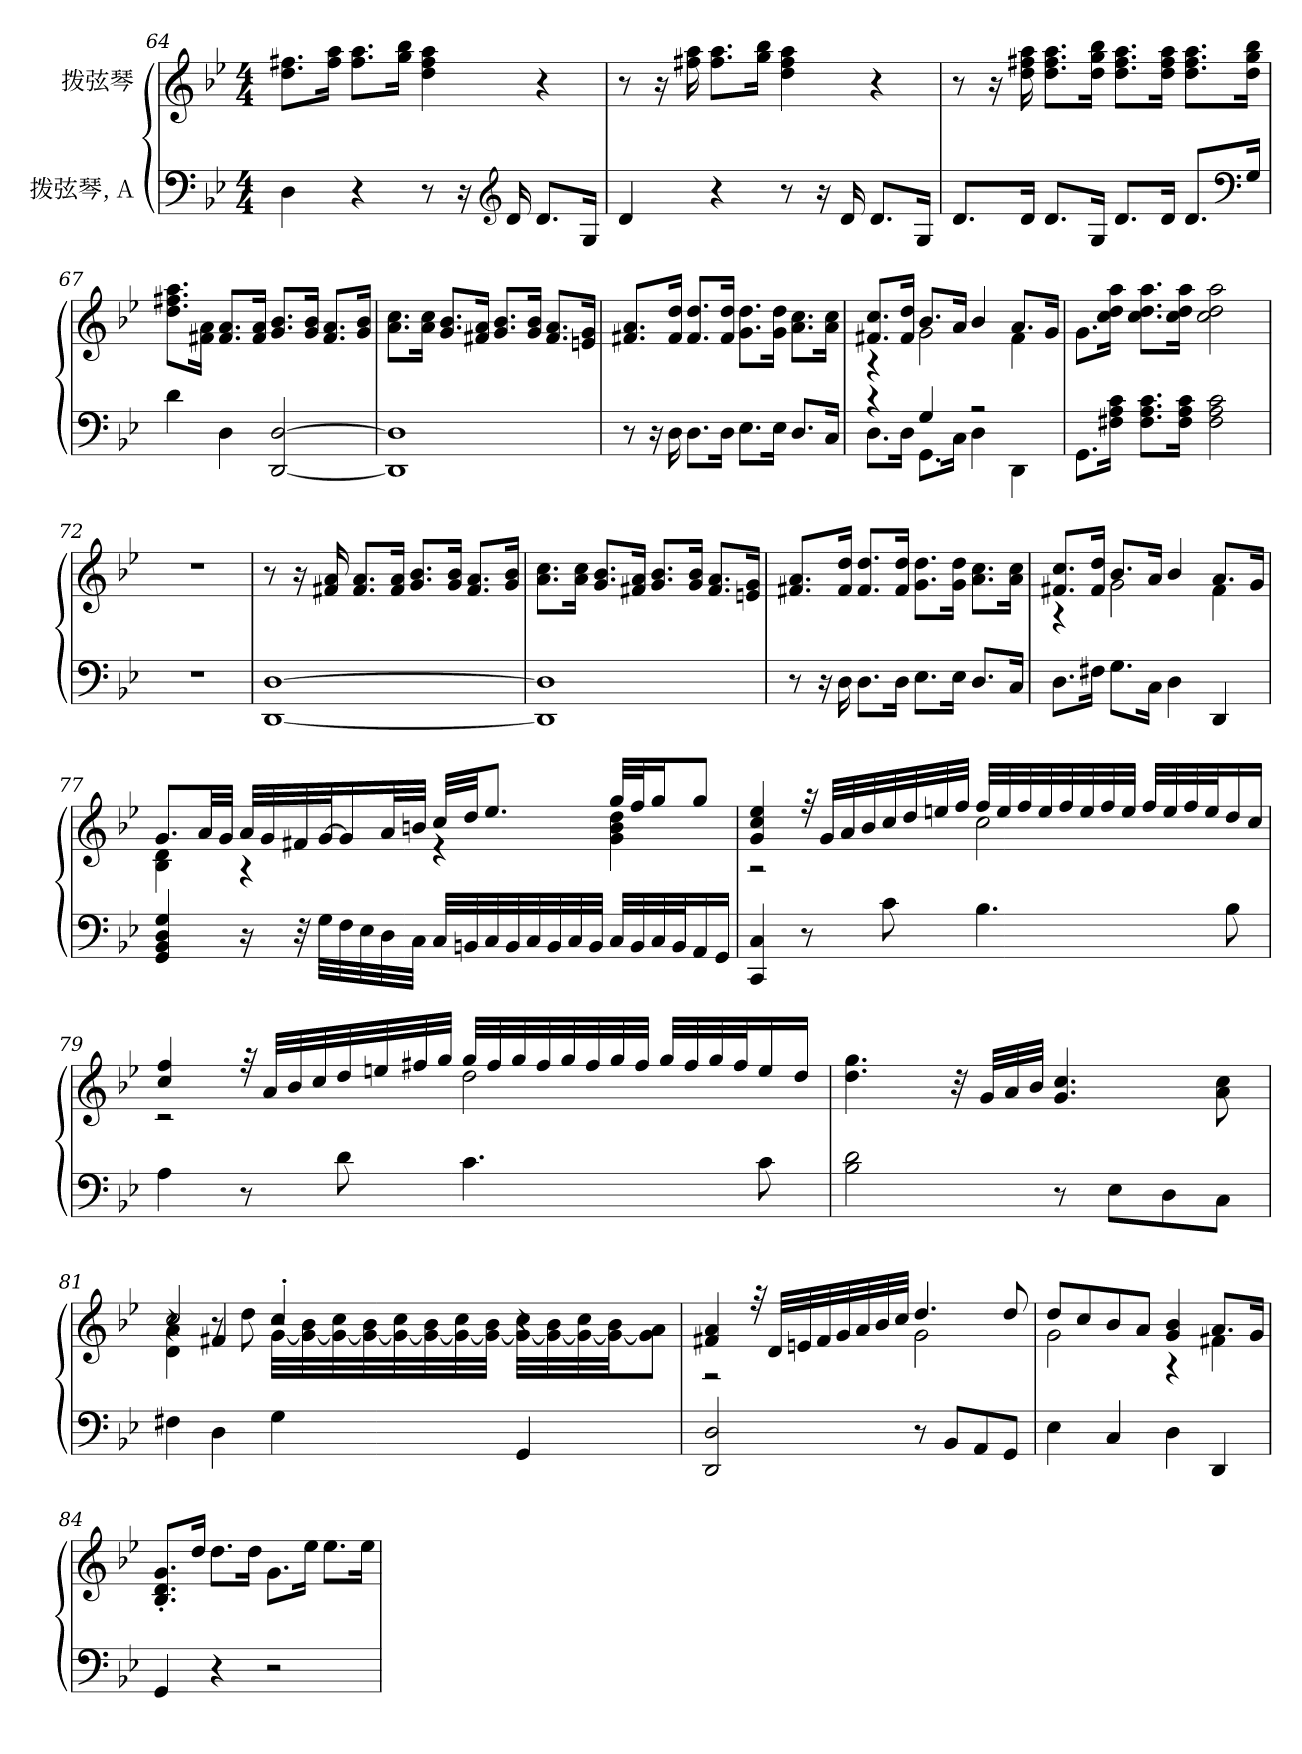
**kern	**kern
*part2	*part1
*staff2	*staff1
*I"拨弦琴, A	*I"拨弦琴
*clefF4	*clefG2
*k[b-e-]	*k[b-e-]
*M4/4	*M4/4
=64	=64
4D\	8.dd\ 8.ff#X\L
.	16ff#\ 16aa\Jk
4r	8.ff#\ 8.aa\L
.	16gg\ 16bb-\Jk
8r	4dd\ 4ff#\ 4aa\
16r	.
*clefG2	*
16d/	.
8.d/L	4r
16G/Jk	.
!!LO:LB:g=z
=65	=65
4d/	8r
.	16r
.	16ff#X\ 16aa\
4r	8.ff#\ 8.aa\L
.	16gg\ 16bb-\Jk
8r	4dd\ 4ff#\ 4aa\
16r	.
16d/	.
8.d/L	4r
16G/Jk	.
=66	=66
8.d/L	8r
.	16r
16d/Jk	16dd\ 16ff#X\ 16aa\
8.d/L	8.dd\ 8.ff#\ 8.aa\L
16G/Jk	16dd\ 16gg\ 16bb-\Jk
8.d/L	8.dd\ 8.ff#\ 8.aa\L
16d/Jk	16dd\ 16ff#\ 16aa\Jk
8.d/L	8.dd\ 8.ff#\ 8.aa\L
*clefF4	*
16G/Jk	16dd\ 16gg\ 16bb-\Jk
=67	=67
4d\	8.dd\ 8.ff#X\ 8.aa\L
.	16f#X\ 16a\Jk
4D\	8.f#/ 8.a/L
.	16f#/ 16a/Jk
[2DD/ [2D/	8.g/ 8.b-/L
.	16g/ 16b-/Jk
.	8.f#/ 8.a/L
.	16g/ 16b-/Jk
!!LO:LB:g=z
=68	=68
1DD] 1D]	8.a\ 8.cc\L
.	16a\ 16cc\Jk
.	8.g/ 8.b-/L
.	16f#X/ 16a/Jk
.	8.g/ 8.b-/L
.	16g/ 16b-/Jk
.	8.f#/ 8.a/L
.	16en/ 16g/Jk
=69	=69
8r	8.f#X/ 8.a/L
16r	.
16D\	16f#/ 16dd/Jk
8.D\L	8.f#/ 8.dd/L
16D\Jk	16f#/ 16dd/Jk
8.E-\L	8.g\ 8.dd\L
16E-\Jk	16g\ 16dd\Jk
8.D/L	8.a\ 8.cc\L
16C/Jk	16a\ 16cc\Jk
=70	=70
*^	*^
4r	8.D\L	8.f#X/ 8.cc/L	4r
.	16D\Jk	16f#/ 16dd/Jk	.
4G/	8.GG\L	8.b-/L	2g\
.	16C\Jk	16a/Jk	.
2r	4D\	4b-/	.
.	4DD\	8.a/L	4f#\
.	.	16g/Jk	.
*v	*v	*	*
*	*v	*v
=71	=71
8.GG\L	8.g\L
16F#X\ 16A\ 16c\Jk	16cc\ 16dd\ 16aa\Jk
8.F#\ 8.A\ 8.c\L	8.cc\ 8.dd\ 8.aa\L
16F#\ 16A\ 16c\Jk	16cc\ 16dd\ 16aa\Jk
2F#\ 2A\ 2c\	2cc\ 2dd\ 2aa\
!!LO:LB:g=z
=72	=72
1r	1r
=73	=73
[1DD [1D	8r
.	16r
.	16f#X/ 16a/
.	8.f#/ 8.a/L
.	16f#/ 16a/Jk
.	8.g/ 8.b-/L
.	16g/ 16b-/Jk
.	8.f#/ 8.a/L
.	16g/ 16b-/Jk
=74	=74
1DD] 1D]	8.a\ 8.cc\L
.	16a\ 16cc\Jk
.	8.g/ 8.b-/L
.	16f#X/ 16a/Jk
.	8.g/ 8.b-/L
.	16g/ 16b-/Jk
.	8.f#/ 8.a/L
.	16en/ 16g/Jk
=75	=75
8r	8.f#X/ 8.a/L
16r	.
16D\	16f#/ 16dd/Jk
8.D\L	8.f#/ 8.dd/L
16D\Jk	16f#/ 16dd/Jk
8.E-\L	8.g\ 8.dd\L
16E-\Jk	16g\ 16dd\Jk
8.D/L	8.a\ 8.cc\L
16C/Jk	16a\ 16cc\Jk
!!LO:PB:g=z
=76	=76
*	*^
8.D\L	8.f#X/ 8.cc/L	4r
16F#X\Jk	16f#/ 16dd/Jk	.
8.G\L	8.b-/L	2g\
16C\Jk	16a/Jk	.
4D\	4b-/	.
4DD/	8.a/L	4f#\
.	16g/Jk	.
=77	=77	=77
*	*MM120	*
4GG/ 4BB-/ 4D/ 4G/	8.g/L	4B-\ 4d\
.	32a/LL	.
.	32g/JJJ	.
16r	32a/LLL	4r
.	32g/	.
32r	32f#X/	.
32G\LLL	[32g/J	.
32F\	16g/]	.
32E-\	.	.
32D\	32a/L	.
32C\JJJ	32bn/JJJ	.
32C/LLL	32cc/LLL	4r
32BBn/	32dd/JJ	.
32C/	8.ee-/J	.
32BB/	.	.
32C/	.	.
32BB/	.	.
32C/	.	.
32BB/JJJ	.	.
32C/LLL	32gg/LLL	4g\ 4b\ 4dd\
32BB/	32ff/J	.
32C/	16gg/J	.
32BB/J	.	.
16AA/	8gg/J	.
16GG/JJ	.	.
!!LO:LB:g=z	!!
=78	=78	=78
4CC/ 4C/	4g/ 4cc/ 4ee-/	2r
8r	32r	.
.	32g/LLL	.
.	32a/	.
.	32b-/	.
8c\	32cc/	.
.	32dd/	.
.	32een/	.
.	32ff/JJJ	.
4.B-\	32ff/LLL	2cc\
.	32ee/	.
.	32ff/	.
.	32ee/	.
.	32ff/	.
.	32ee/	.
.	32ff/	.
.	32ee/JJJ	.
.	32ff/LLL	.
.	32ee/	.
.	32ff/	.
.	32ee/J	.
8B-\	16dd/	.
.	16cc/JJ	.
!!LO:LB:g=z	!!
=79	=79	=79
4A\	4cc/ 4ff/	2r
8r	32r	.
.	32a/LLL	.
.	32b-/	.
.	32cc/	.
8d\	32dd/	.
.	32een/	.
.	32ff#X/	.
.	32gg/JJJ	.
4.c\	32gg/LLL	2dd\
.	32ff#/	.
.	32gg/	.
.	32ff#/	.
.	32gg/	.
.	32ff#/	.
.	32gg/	.
.	32ff#/JJJ	.
.	32gg/LLL	.
.	32ff#/	.
.	32gg/	.
.	32ff#/J	.
8c\	16ee/	.
.	16dd/JJ	.
*	*v	*v
=80	=80
2B-\ 2d\	4.dd\ 4.gg\
.	32r
.	32g/LLL
.	32a/
.	32b-/JJJ
8r	4.g/ 4.cc/
8E-\L	.
8D\	.
8C\J	8a\ 8cc\
!!LO:LB:g=z
=81	=81
*	*^
*	*	*^
4F#X\	2cc/	4d\ 4a\	4r
4D\	.	8r	4f#X/
.	.	8dd\	.
4G\	4cc'/	[32g\LLL	2r
.	.	32g\_ 32b-\	.
.	.	32g\_ 32cc\	.
.	.	32g\_ 32b-\	.
.	.	32g\_ 32cc\	.
.	.	32g\_ 32b-\	.
.	.	32g\_ 32cc\	.
.	.	32g\_ 32b-\JJJ	.
4GG/	4r	32g\_ 32cc\LLL	.
.	.	32g\_ 32b-\	.
.	.	32g\_ 32cc\	.
.	.	32g\_ 32b-\JJ	.
.	.	8g\] 8a\J	.
*	*	*v	*v
=82	=82	=82
2DD/ 2D/	4f#X/ 4a/	2r
.	32r	.
.	32d/LLL	.
.	32en/	.
.	32f#/	.
.	32g/	.
.	32a/	.
.	32b-/	.
.	32cc/JJJ	.
8r	4.dd/	2g\
8BB-/L	.	.
8AA/	.	.
8GG/J	8dd/	.
!!LO:LB:g=z	!!
=83	=83	=83
4E-\	8dd/L	2g\
.	8cc/	.
4C/	8b-/	.
.	8a/J	.
4D\	4g/ 4b-/	4r
4DD/	8.a/L	4f#X\
.	16g/Jk	.
*	*v	*v
=84	=84
*	*MM160
4GG/	8.B-/' 8.d/' 8.g/'L
.	16dd/Jk
4r	8.dd\L
.	16dd\Jk
2r	8.g\L
.	16ee-\Jk
.	8.ee-\L
.	16ee-\Jk
=	=
*-	*-
